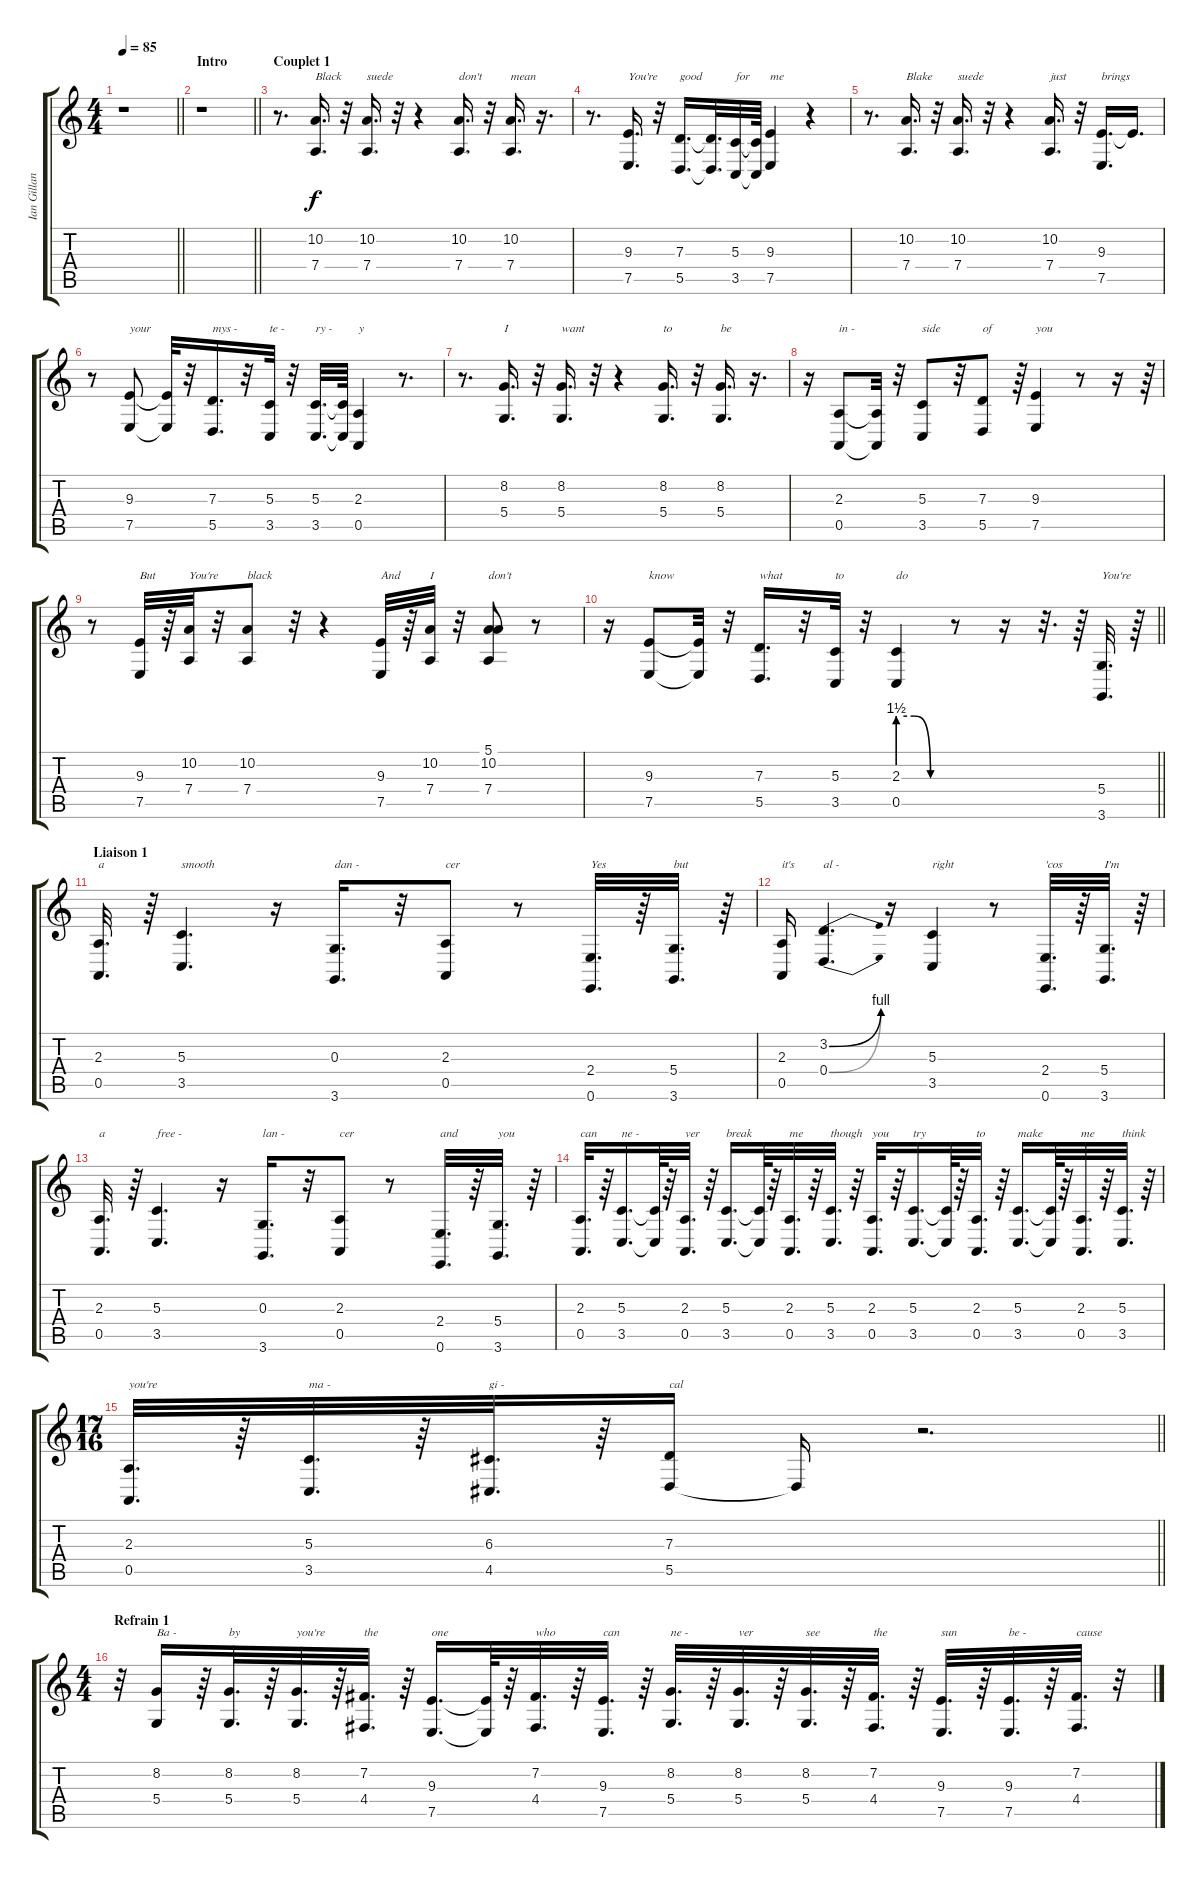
\track ("Ian Gillan" "Ian Gillan") {instrument choiraahs}
\staff {score tabs}
\tuning (E4 B3 G3 D3 A2 E2) {hide}
\ts (4 4)
\tempo 85
\clef g2
\barLineRight lightlight
\ks c
r.1{dy f instrument choiraahs} |
\section ("" "Intro")
\barLineRight lightlight
r.1 |
\section ("" "Couplet 1")
r.8{d} (10.2 7.4).16{d txt "Black"} r.32 (10.2 7.4).16{d txt "suede"} r.32 r.4 (10.2 7.4).16{d txt "don't"} r.32 (10.2 7.4).16{d txt "mean"} r.16{d} |
r.8{d} (9.3 7.5).16{d txt "You're"} r.32 (7.3 5.5).16{d txt "good"} (7.3{t} 5.5{t}).32{d} (5.3 3.5).32{txt "for"} (5.3{t} 3.5{t}).64 (9.3 7.5).4{txt "me"} r.4 |
r.8{d} (10.2 7.4).16{d txt "Blake"} r.32 (10.2 7.4).16{d txt "suede"} r.32 r.4 (10.2 7.4).16{d txt "just"} r.32 (9.3 7.5).16{d txt "brings"} 9.3{t}.16{d} |
r.8 (9.3 7.5).8{txt "your"} (9.3{t} 7.5{t}).32 r.32 (7.3 5.5).16{d txt "mys -"} r.32 (5.3 3.5).32{txt "te -"} r.32 (5.3 3.5).32{d txt "ry -"} (5.3{t} 3.5{t}).64 (2.3 0.5).4{txt "y"} r.8{d} |
r.8{d} (8.2 5.4).16{d txt "I"} r.32 (8.2 5.4).16{d txt "want"} r.32 r.4 (8.2 5.4).16{d txt "to"} r.32 (8.2 5.4).16{d txt "be"} r.16{d} |
r.16 (2.3 0.5).8{txt "in -"} (2.3{t} 0.5{t}).32 r.32 (5.3 3.5).8{txt "side"} r.32 (7.3 5.5).8{txt "of"} r.64 (9.3 7.5).4{txt "you"} r.8 r.16 r.64 |
r.8 (9.3 7.5).32{txt "But"} r.64 (10.2 7.4).32{txt "You're"} r.32 (10.2 7.4).8{txt "black"} r.32 r.4 (9.3 7.5).32{txt "And"} r.64 (10.2 7.4).32{txt "I"} r.32 (5.1 10.2 7.4).8{txt "don't"} r.8 |
\barLineRight lightlight
r.16 (9.3 7.5).8{txt "know"} (9.3{t} 7.5{t}).32 r.32 (7.3 5.5).16{d txt "what"} r.32 (5.3 3.5).32{txt "to"} r.32 (2.3{be (custom 0 6 20 6 40 0 60 0)} 0.5{be (custom 0 6 20 6 40 0 60 0)}).4{txt "do"} r.8 r.16 r.32{d} r.64 (5.4 3.6).32{d txt "You're"} r.64 |
\section ("" "Liaison 1")
(2.3 0.5).32{d txt "a"} r.64 (5.3 3.5).4{d txt "smooth"} r.16 (0.3 3.6).16{d txt "dan -"} r.32 (2.3 0.5).8{txt "cer"} r.8 (2.4 0.6).32{d txt "Yes"} r.64 (5.4 3.6).32{d txt "but"} r.64 |
(2.3 0.5).16{txt "it's"} (3.2{be (bend 0 0 60 4)} 0.4{be (bend 0 0 60 4)}).4{d txt "al -"} r.16 (5.3 3.5).4{txt "right"} r.8 (2.4 0.6).32{d txt "'cos"} r.64 (5.4 3.6).32{d txt "I'm"} r.64 |
(2.3 0.5).32{d txt "a"} r.64 (5.3 3.5).4{d txt "free -"} r.16 (0.3 3.6).16{d txt "lan -"} r.32 (2.3 0.5).8{txt "cer"} r.8 (2.4 0.6).32{d txt "and"} r.64 (5.4 3.6).32{d txt "you"} r.64 |
(2.3 0.5).32{d txt "can"} r.64 (5.3 3.5).16{d txt "ne -"} (5.3{t} 3.5{t}).64 r.64 (2.3 0.5).32{d txt "ver"} r.64 (5.3 3.5).16{d txt "break"} (5.3{t} 3.5{t}).64 r.64 (2.3 0.5).32{d txt "me"} r.64 (5.3 3.5).32{d txt "though"} r.64 (2.3 0.5).32{d txt "you"} r.64 (5.3 3.5).16{d txt "try"} (5.3{t} 3.5{t}).64 r.64 (2.3 0.5).32{d txt "to"} r.64 (5.3 3.5).16{d txt "make"} (5.3{t} 3.5{t}).64 r.64 (2.3 0.5).32{d txt "me"} r.64 (5.3 3.5).32{d txt "think"} r.64 |
\ts (17 16)
\barLineRight lightlight
(2.3 0.5).32{d txt "you're"} r.64 (5.3 3.5).32{d txt "ma -"} r.64 (6.3 4.5).32{d txt "gi -"} r.64 (7.3 5.5).16{txt "cal"} 5.5{t}.16 r.2{d} |
\ts (4 4)
\section ("" "Refrain 1")
r.32 (8.2 5.4).16{txt "Ba -"} r.64 (8.2 5.4).32{d txt "by"} r.64 (8.2 5.4).32{d txt "you're"} r.64 (7.2 4.4).32{d txt "the"} r.64 (9.3 7.5).16{d txt "one"} (9.3{t} 7.5{t}).64 r.64 (7.2 4.4).32{d txt "who"} r.64 (9.3 7.5).32{d txt "can"} r.64 (8.2 5.4).32{d txt "ne -"} r.64 (8.2 5.4).32{d txt "ver"} r.64 (8.2 5.4).32{d txt "see"} r.64 (7.2 4.4).32{d txt "the"} r.64 (9.3 7.5).32{d txt "sun"} r.64 (9.3 7.5).32{d txt "be -"} r.64 (7.2 4.4).32{d txt "cause"} r.32
